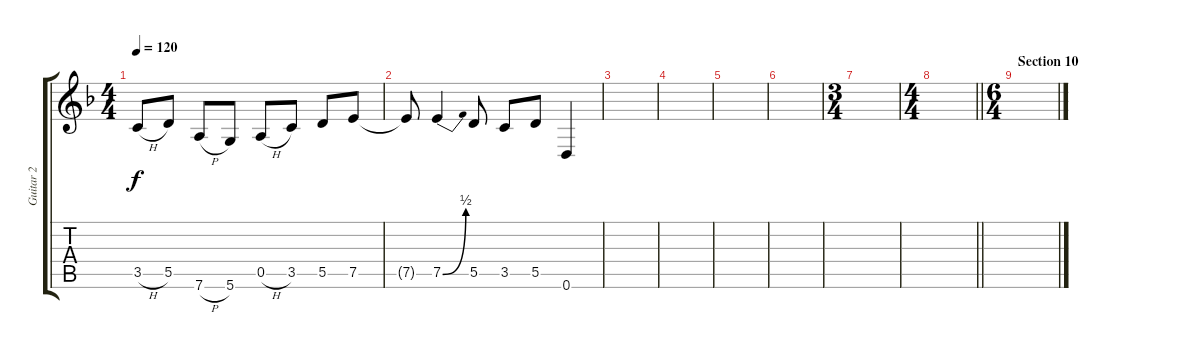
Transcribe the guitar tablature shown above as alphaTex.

\track ("Guitar 2" "Guitar 2") {instrument distortionguitar}
\staff {score tabs}
\tuning (D4 A3 F3 D3 A2 D2) {hide}
\ts (4 4)
\tempo 120
\clef g2
\ks f
3.5{h}.8{dy f} 5.5.8 7.6{h}.8 5.6.8 0.5{h}.8 3.5.8 5.5.8 7.5.8 |
7.5{t}.8 7.5{be (bend 0 0 60 2)}.4 5.5.8 3.5.8 5.5.8 0.6.4 |
|
|
|
|
\ts (3 4)
|
\ts (4 4)
\barLineRight lightlight
|
\ts (6 4)
\section ("" "Section 10")
